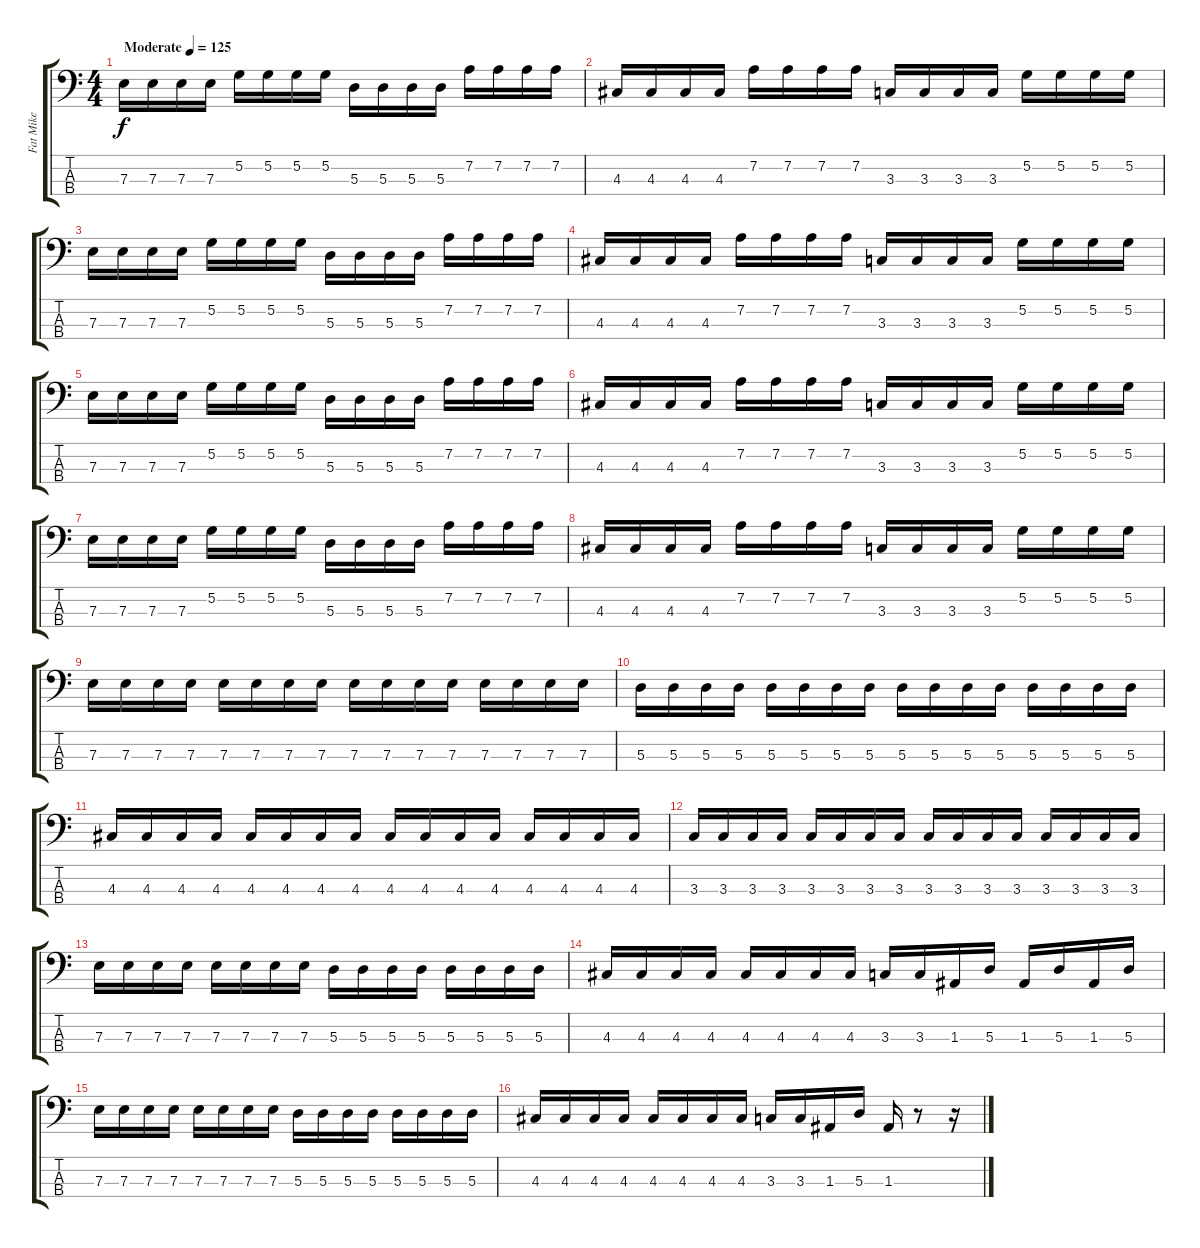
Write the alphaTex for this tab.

\track ("Fat Mike" "Fat Mike") {instrument electricbasspick}
\staff {score tabs}
\tuning (G2 D2 A1 E1) {hide}
\ts (4 4)
\tempo (125 "Moderate")
\clef f4
\ks c
7.3.16{dy f instrument electricbasspick} 7.3.16 7.3.16 7.3.16 5.2.16 5.2.16 5.2.16 5.2.16 5.3.16 5.3.16 5.3.16 5.3.16 7.2.16 7.2.16 7.2.16 7.2.16 |
4.3.16 4.3.16 4.3.16 4.3.16 7.2.16 7.2.16 7.2.16 7.2.16 3.3.16 3.3.16 3.3.16 3.3.16 5.2.16 5.2.16 5.2.16 5.2.16 |
7.3.16 7.3.16 7.3.16 7.3.16 5.2.16 5.2.16 5.2.16 5.2.16 5.3.16 5.3.16 5.3.16 5.3.16 7.2.16 7.2.16 7.2.16 7.2.16 |
4.3.16 4.3.16 4.3.16 4.3.16 7.2.16 7.2.16 7.2.16 7.2.16 3.3.16 3.3.16 3.3.16 3.3.16 5.2.16 5.2.16 5.2.16 5.2.16 |
7.3.16 7.3.16 7.3.16 7.3.16 5.2.16 5.2.16 5.2.16 5.2.16 5.3.16 5.3.16 5.3.16 5.3.16 7.2.16 7.2.16 7.2.16 7.2.16 |
4.3.16 4.3.16 4.3.16 4.3.16 7.2.16 7.2.16 7.2.16 7.2.16 3.3.16 3.3.16 3.3.16 3.3.16 5.2.16 5.2.16 5.2.16 5.2.16 |
7.3.16 7.3.16 7.3.16 7.3.16 5.2.16 5.2.16 5.2.16 5.2.16 5.3.16 5.3.16 5.3.16 5.3.16 7.2.16 7.2.16 7.2.16 7.2.16 |
4.3.16 4.3.16 4.3.16 4.3.16 7.2.16 7.2.16 7.2.16 7.2.16 3.3.16 3.3.16 3.3.16 3.3.16 5.2.16 5.2.16 5.2.16 5.2.16 |
7.3.16 7.3.16 7.3.16 7.3.16 7.3.16 7.3.16 7.3.16 7.3.16 7.3.16 7.3.16 7.3.16 7.3.16 7.3.16 7.3.16 7.3.16 7.3.16 |
5.3.16 5.3.16 5.3.16 5.3.16 5.3.16 5.3.16 5.3.16 5.3.16 5.3.16 5.3.16 5.3.16 5.3.16 5.3.16 5.3.16 5.3.16 5.3.16 |
4.3.16 4.3.16 4.3.16 4.3.16 4.3.16 4.3.16 4.3.16 4.3.16 4.3.16 4.3.16 4.3.16 4.3.16 4.3.16 4.3.16 4.3.16 4.3.16 |
3.3.16 3.3.16 3.3.16 3.3.16 3.3.16 3.3.16 3.3.16 3.3.16 3.3.16 3.3.16 3.3.16 3.3.16 3.3.16 3.3.16 3.3.16 3.3.16 |
7.3.16 7.3.16 7.3.16 7.3.16 7.3.16 7.3.16 7.3.16 7.3.16 5.3.16 5.3.16 5.3.16 5.3.16 5.3.16 5.3.16 5.3.16 5.3.16 |
4.3.16 4.3.16 4.3.16 4.3.16 4.3.16 4.3.16 4.3.16 4.3.16 3.3.16 3.3.16 1.3.16 5.3.16 1.3.16 5.3.16 1.3.16 5.3.16 |
7.3.16 7.3.16 7.3.16 7.3.16 7.3.16 7.3.16 7.3.16 7.3.16 5.3.16 5.3.16 5.3.16 5.3.16 5.3.16 5.3.16 5.3.16 5.3.16 |
4.3.16 4.3.16 4.3.16 4.3.16 4.3.16 4.3.16 4.3.16 4.3.16 3.3.16 3.3.16 1.3.16 5.3.16 1.3.16 r.8 r.16
